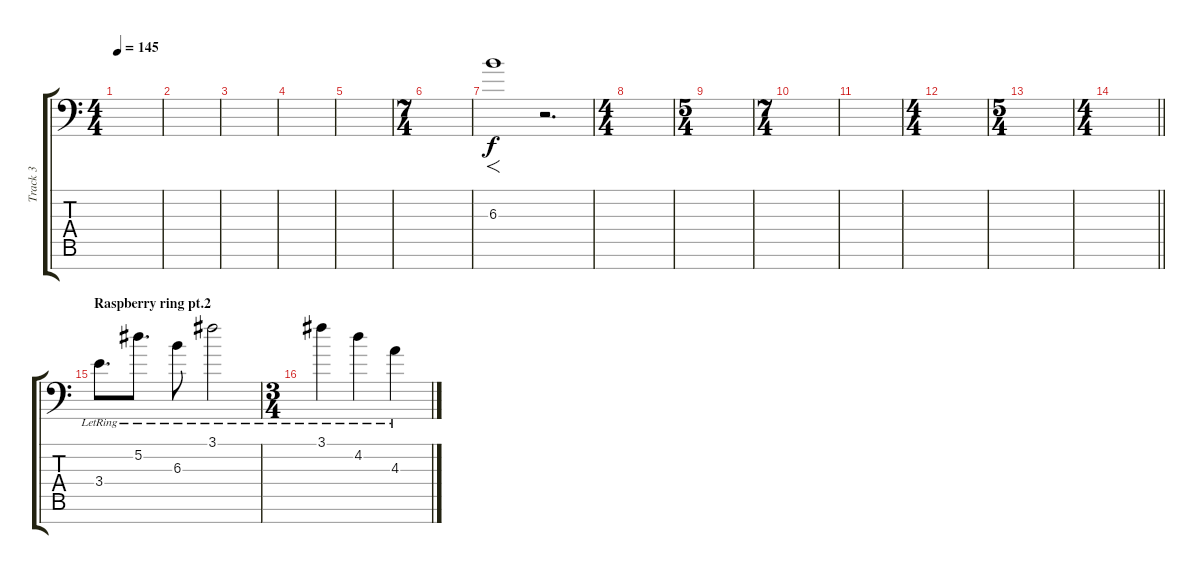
\track ("Track 3" "Track 3") {instrument distortionguitar}
\staff {score tabs}
\tuning (Eb4 Bb3 F3 Db3 Ab2 Eb2 Ab1) {hide}
\ts (4 4)
\tempo 145
\clef f4
\ks c
|
|
|
|
|
\ts (7 4)
|
6.3.1{f} r.2{d} |
\ts (4 4)
|
\ts (5 4)
|
\ts (7 4)
|
|
\ts (4 4)
|
\ts (5 4)
|
\ts (4 4)
\barLineRight lightlight
|
\section ("" "Raspberry ring pt.2")
3.4{lr}.8{d} 5.2{lr}.8{d} 6.3{lr}.8 3.1{lr}.2 |
\ts (3 4)
3.1{lr}.4 4.2{lr}.4 4.3{lr}.4
